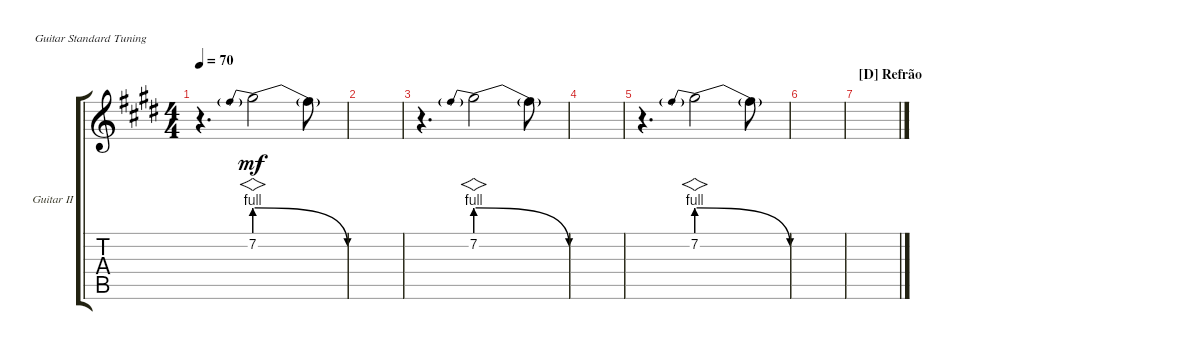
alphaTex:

\defaultSystemsLayout 4
\bracketExtendMode groupsimilarinstruments
\firstSystemTrackNameOrientation horizontal
\otherSystemsTrackNameOrientation horizontal
\track ("Guitar II" "Guitar II") {instrument overdrivenguitar}
\staff {score tabs}
\tuning (E4 B3 G3 D3 A2 E2)
\ts (4 4)
\tempo 70
\clef g2
\scale
0.5
\ks e
r.4{d dy mf} 7.2{be (prebendrelease 0 4 26.4 0)}.2{vs} 7.2{t}.8 |
\scale
0.5 |
\scale
0.5 r.4{d} 7.2{be (prebendrelease 0 4 26.4 0)}.2{vs} 7.2{t}.8 |
\scale
0.5 |
\scale
0.5 r.4{d} 7.2{be (prebendrelease 0 4 26.4 0)}.2{vs} 7.2{t}.8 |
\scale
0.5 |
\section ("D" "Refrão")
\scale
0.5 |
|
|
|
|
\scale
0.5 |
\scale
0.5
